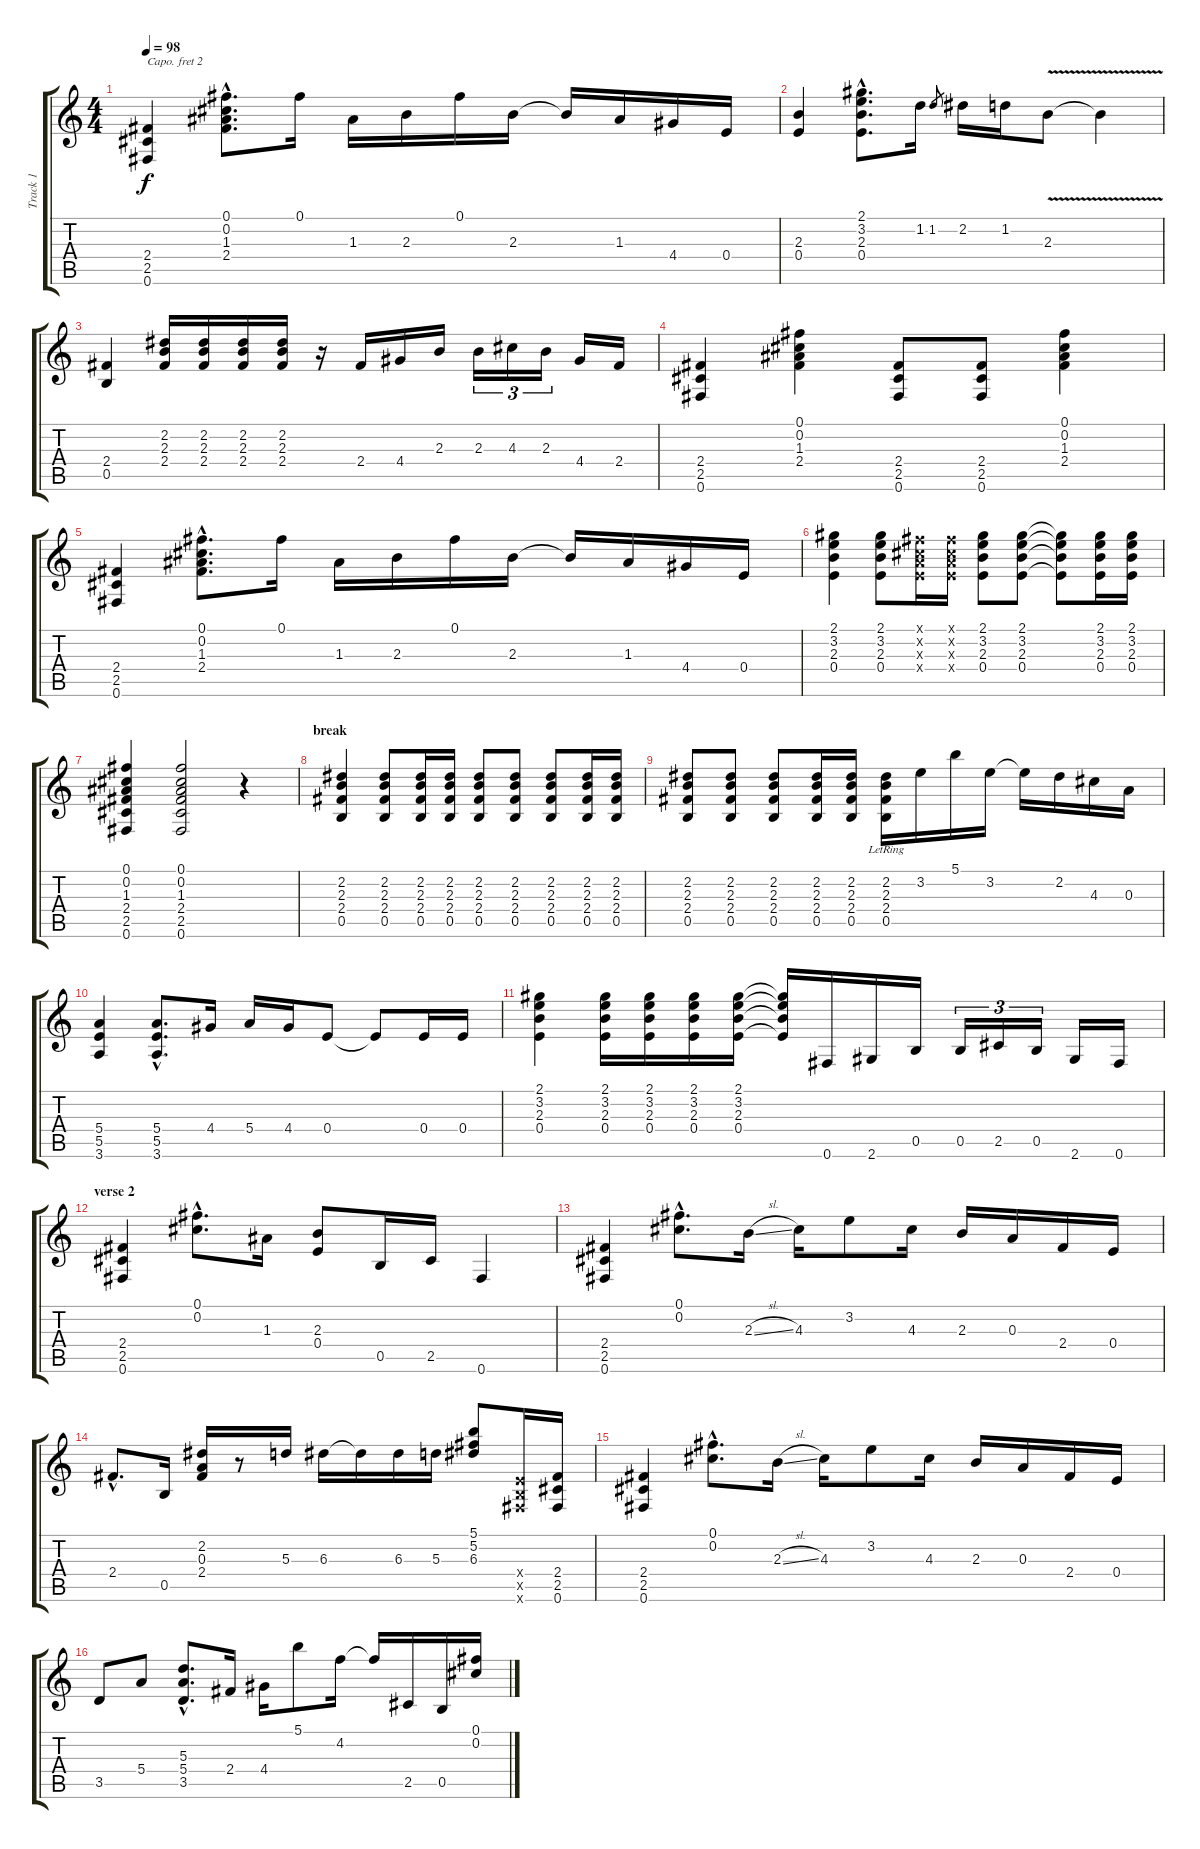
\track ("Track 1" "Track 1") {instrument distortionguitar}
\staff {score tabs}
\capo 2
\tuning (E4 B3 G3 D3 A2 E2) {hide}
\ts (4 4)
\tempo 98
\clef g2
\ks c
(2.4 2.5 0.6).4{dy f} (0.1{hac} 0.2{hac} 1.3{hac} 2.4{hac}).8{d} 0.1.16 1.3.16 2.3.16 0.1.16 2.3.16 2.3{t}.16 1.3.16 4.4.16 0.4.16 |
(2.3 0.4).4 (2.1{hac} 3.2{hac} 2.3{hac} 0.4{hac}).8{d} 1.2.16 1.2.8{gr} 2.2.16 1.2.16 2.3{v}.8 2.3{t}.4 |
(2.4 0.5).4 (2.2 2.3 2.4).16 (2.2 2.3 2.4).16 (2.2 2.3 2.4).16 (2.2 2.3 2.4).16 r.16 2.4.16 4.4.16 2.3.16 2.3.16{tu (3 2)} 4.3.16{tu (3 2)} 2.3.16{tu (3 2)} 4.4.16 2.4.16 |
(2.4 2.5 0.6).4 (0.1 0.2 1.3 2.4).4 (2.4 2.5 0.6).8 (2.4 2.5 0.6).8 (0.1 0.2 1.3 2.4).4 |
(2.4 2.5 0.6).4 (0.1{hac} 0.2{hac} 1.3{hac} 2.4{hac}).8{d} 0.1.16 1.3.16 2.3.16 0.1.16 2.3.16 2.3{t}.16 1.3.16 4.4.16 0.4.16 |
(2.1 3.2 2.3 0.4).4 (2.1 3.2 2.3 0.4).8 (0.1{x} 0.2{x} 0.3{x} 0.4{x}).16 (0.1{x} 0.2{x} 0.3{x} 0.4{x}).16 (2.1 3.2 2.3 0.4).8 (2.1 3.2 2.3 0.4).8 (2.1{t} 3.2{t} 2.3{t} 0.4{t}).8 (2.1 3.2 2.3 0.4).16 (2.1 3.2 2.3 0.4).16 |
(0.1 0.2 1.3 2.4 2.5 0.6).4 (0.1 0.2 1.3 2.4 2.5 0.6).2 r.4 |
\section ("" "break")
(2.2 2.3 2.4 0.5).4 (2.2 2.3 2.4 0.5).8 (2.2 2.3 2.4 0.5).16 (2.2 2.3 2.4 0.5).16 (2.2 2.3 2.4 0.5).8 (2.2 2.3 2.4 0.5).8 (2.2 2.3 2.4 0.5).8 (2.2 2.3 2.4 0.5).16 (2.2 2.3 2.4 0.5).16 |
(2.2 2.3 2.4 0.5).8 (2.2 2.3 2.4 0.5).8 (2.2 2.3 2.4 0.5).8 (2.2 2.3 2.4 0.5).16 (2.2 2.3 2.4 0.5).16 (2.2 2.3{lr} 2.4{lr} 0.5{lr}).16 3.2.16 5.1.16 3.2.16 3.2{t}.16 2.2.16 4.3.16 0.3.16 |
(5.4 5.5 3.6).4 (5.4{hac} 5.5{hac} 3.6{hac}).8{d} 4.4.16 5.4.16 4.4.16 0.4.8 0.4{t}.8 0.4.16 0.4.16 |
(2.1 3.2 2.3 0.4).4 (2.1 3.2 2.3 0.4).16 (2.1 3.2 2.3 0.4).16 (2.1 3.2 2.3 0.4).16 (2.1 3.2 2.3 0.4).16 (2.1{t} 3.2{t} 2.3{t} 0.4{t}).16 0.6.16 2.6.16 0.5.16 0.5.16{tu (3 2)} 2.5.16{tu (3 2)} 0.5.16{tu (3 2)} 2.6.16 0.6.16 |
\section ("" "verse 2")
(2.4 2.5 0.6).4 (0.1{hac} 0.2{hac}).8{d} 1.3.16 (2.3 0.4).8 0.5.16 2.5.16 0.6.4 |
(2.4 2.5 0.6).4 (0.1{hac} 0.2{hac}).8{d} 2.3{sl}.16 4.3.16 3.2.8 4.3.16 2.3.16 0.3.16 2.4.16 0.4.16 |
2.4{hac}.8{d} 0.5.16 (2.2 0.3 2.4).16 r.8 5.3.16 6.3.16 6.3{t}.16 6.3.16 5.3.16 (5.1 5.2 6.3).8 (0.4{x} 0.5{x} 0.6{x}).16 (2.4 2.5 0.6).16 |
(2.4 2.5 0.6).4 (0.1{hac} 0.2{hac}).8{d} 2.3{sl}.16 4.3.16 3.2.8 4.3.16 2.3.16 0.3.16 2.4.16 0.4.16 |
3.5.8 5.4.8 (5.3{hac} 5.4{hac} 3.5{hac}).8{d} 2.4.16 4.4.16 5.1.8 4.2.16 4.2{t}.16 2.5.16 0.5.16 (0.1 0.2).16
